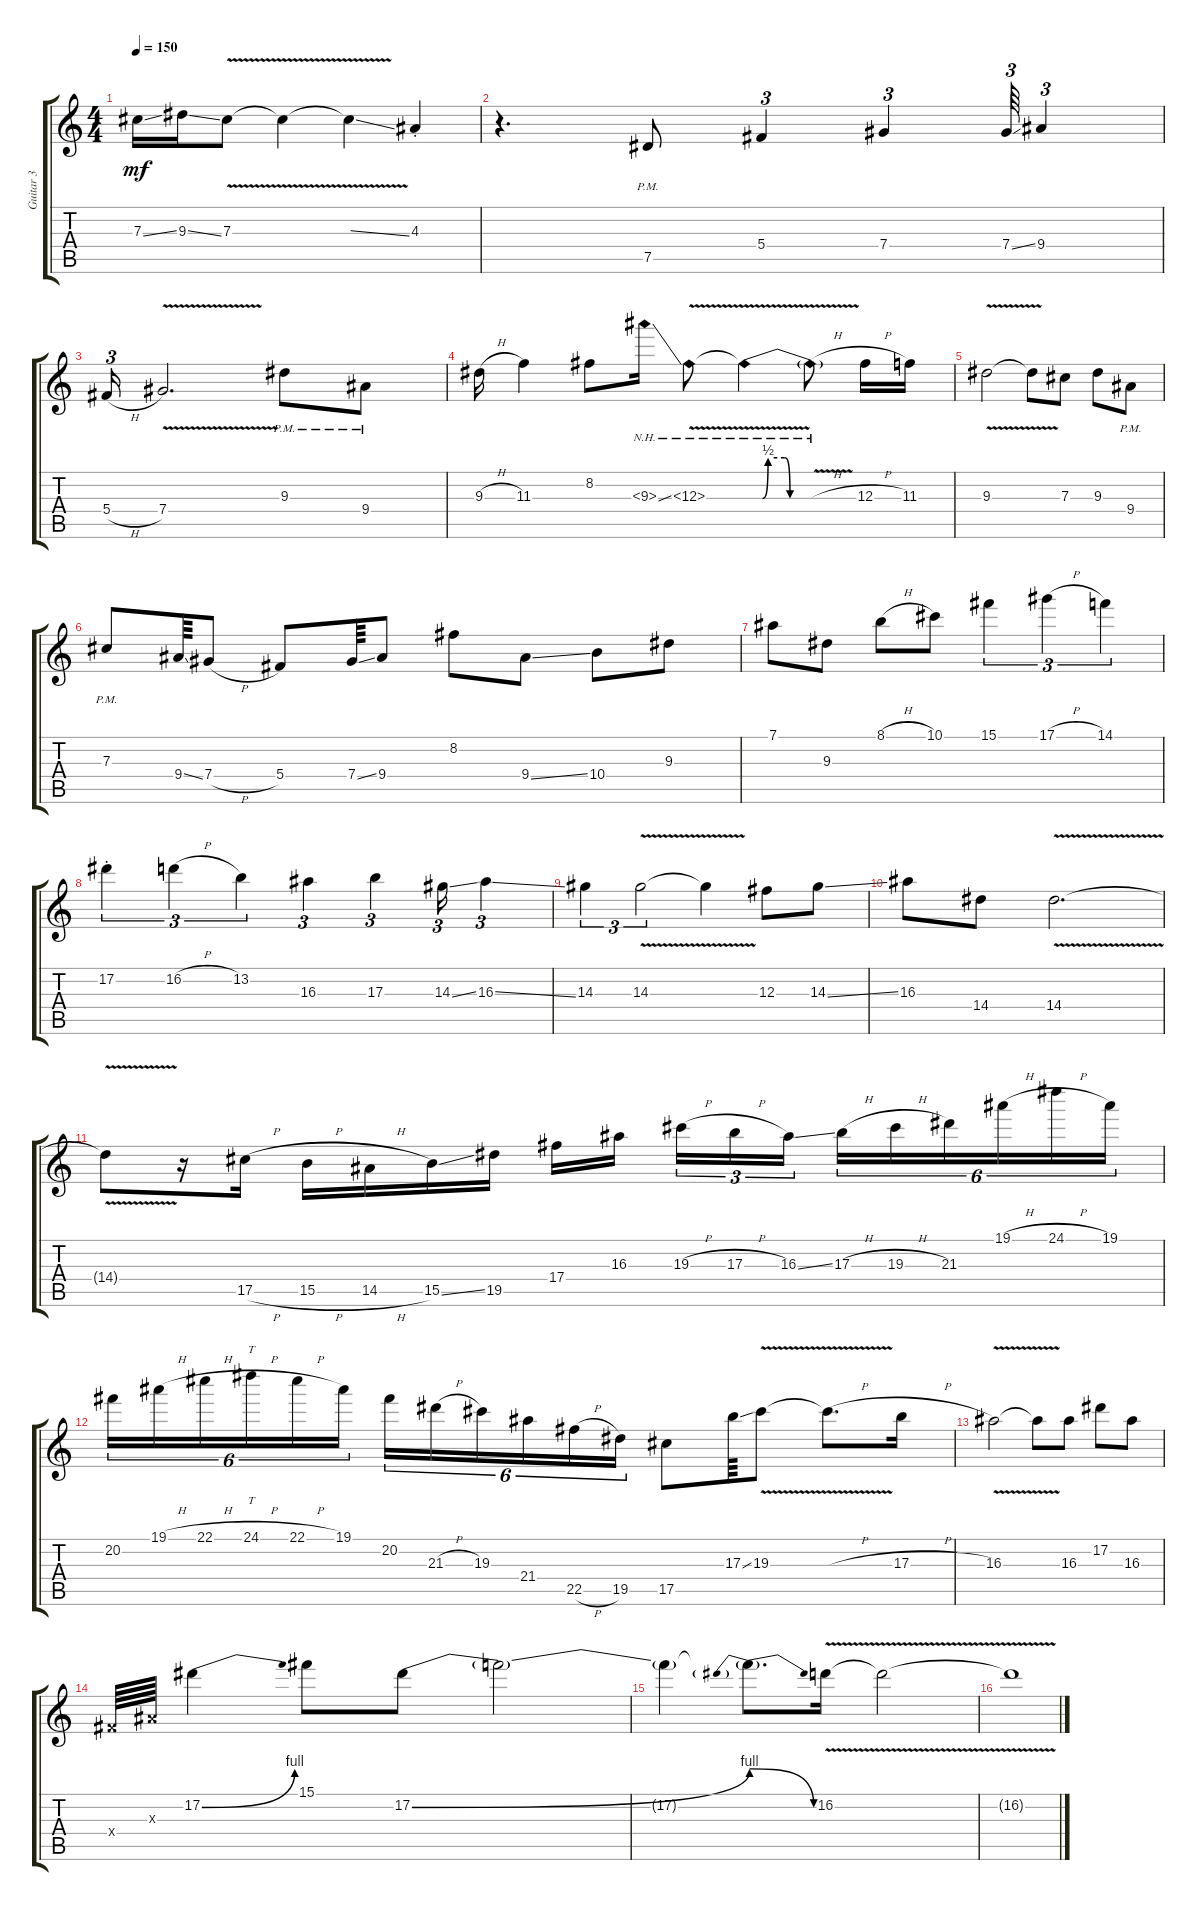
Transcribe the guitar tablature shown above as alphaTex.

\track ("Guitar 3" "Guitar 3") {instrument distortionguitar}
\staff {score tabs}
\tuning (Eb4 Bb3 Gb3 Db3 Ab2 Eb2) {hide}
\ts (4 4)
\tempo 150
\clef g2
\ks c
7.3{ss}.16{dy mf} 9.3{ss}.16 7.3{v}.8 7.3{v t}.4 7.3{v ss t}.4 4.3{st}.4 |
r.4{d} 7.5{pm}.8 5.4.4{tu (3 2)} 7.4.4{tu (3 2)} 7.4{ss}.64{tu (3 2)} 9.4.4{tu (3 2)} |
5.4{h}.16{tu (3 2)} 7.4{v}.2{d} 9.3{pm}.8 9.4{pm}.8 |
9.3{h}.16 11.3.4 8.2.8 9.3{nh ss}.16 11.3{nh v}.8 11.3{be (custom 0 0 15 0 20 2 35 2 40 0 60 0) nh v t}.4 11.3{nh v h t}.8 12.3{h}.16 11.3.16 |
9.3{v}.2 9.3{v t}.8 7.3.8 9.3.8 9.4{pm}.8 |
7.3{pm}.8 9.4{ss}.64 7.4{h}.8 5.4.8 7.4{ss}.64 9.4.8 8.2.8 9.4{ss}.8 10.4.8 9.3.8 |
7.1.8 9.3.8 8.1{h}.8 10.1.8 15.1.4{tu (3 2)} 17.1{h}.4{tu (3 2)} 14.1.4{tu (3 2)} |
17.2{st}.4{tu (3 2)} 16.2{h}.4{tu (3 2)} 13.2.4{tu (3 2)} 16.3.4{tu (3 2)} 17.3.4{tu (3 2)} 14.3{ss}.16{tu (3 2)} 16.3{ss}.4{tu (3 2)} |
14.3.4{tu (3 2)} 14.3{v}.2{tu (3 2)} 14.3{v t}.4 12.3.8 14.3{ss}.8 |
16.3.8 14.4.8 14.4{v}.2{d} |
14.4{v t}.8 r.16 17.5{h}.16 15.5{h}.16 14.5{h}.16 15.5{ss}.16 19.5.16 17.4.16 16.3.16 19.3{h}.16{tu (3 2)} 17.3{h}.16{tu (3 2)} 16.3{ss}.16{tu (3 2)} 17.3{h}.16{tu (6 4)} 19.3{h}.16{tu (6 4)} 21.3.16{tu (6 4)} 19.1{h}.16{tu (6 4)} 24.1{h}.16{tu (6 4)} 19.1.16{tu (6 4)} |
20.2.16{tu (6 4)} 19.1{h}.16{tu (6 4)} 22.1{h}.16{tu (6 4)} 24.1{h}.16{tt tu (6 4)} 22.1{h}.16{tu (6 4)} 19.1.16{tu (6 4)} 20.2.16{tu (6 4)} 21.3{h}.16{tu (6 4)} 19.3.16{tu (6 4)} 21.4.16{tu (6 4)} 22.5{h}.16{tu (6 4)} 19.5.16{tu (6 4)} 17.5.8 17.3{ss}.64 19.3{v}.8 19.3{h t}.8{d} 17.3{h}.16 |
16.3{v}.2 16.3{v t}.8 16.3.8 17.2.8 16.3.8 |
5.4{x}.64 4.3{x}.64 17.2{be (bend 0 0 60 4)}.4 15.1.8 17.2{be (bend 0 0 60 4)}.8 17.2{t}.2 |
17.2{t}.4 17.2{be (prebendrelease 0 4 60 0) t}.8{d} 16.2{v}.16 16.2{v t}.2 |
16.2{v t}.1
